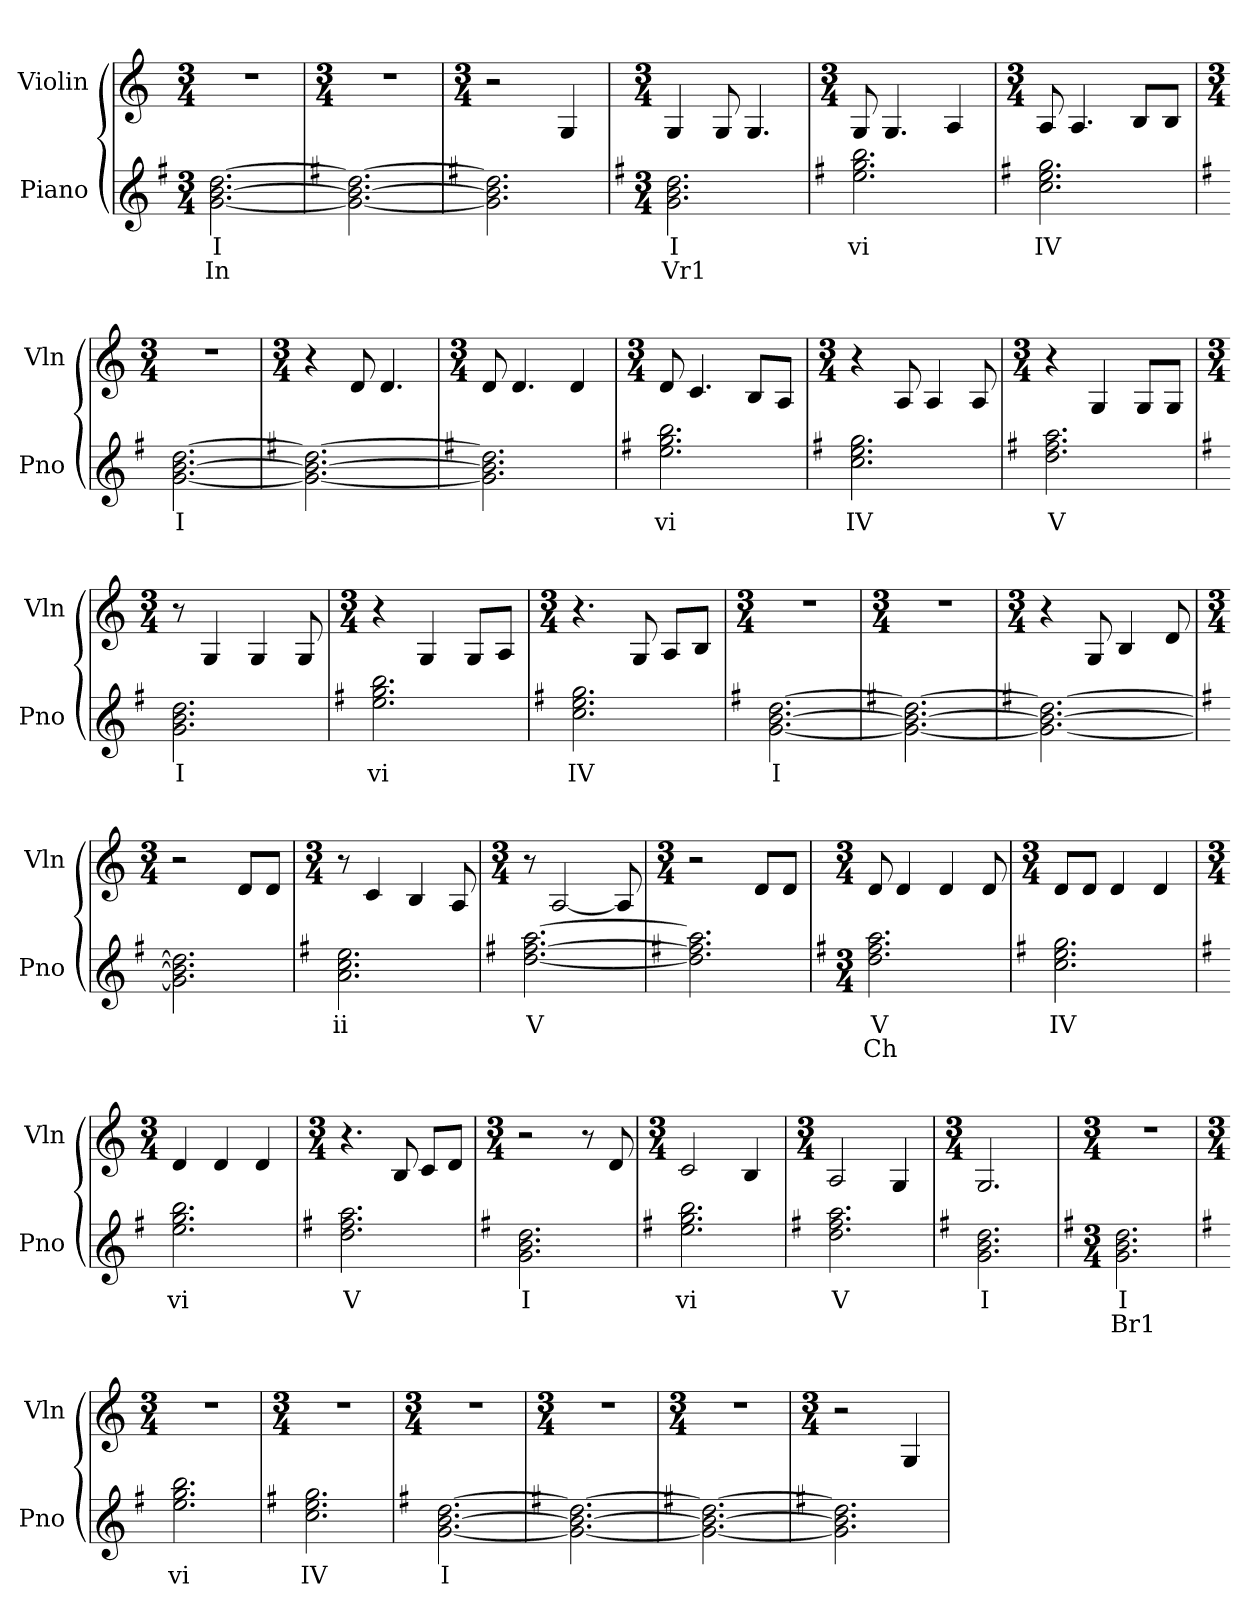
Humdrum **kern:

**kern	**text	**text	**kern
*part2	*part2	*part2	*part1
*staff2	*staff2	*staff2	*staff1
*I"Piano	*	*	*I"Violin
*I'Pno	*	*	*I'Vln
*k[f#]	*	*	*
*G:	*	*	*
*M3/4	*	*	*M3/4
=	=	=	=
[2.g [2.b [2.dd	I	In	2.r
=	=	=	=
*k[f#]	*	*	*
*G:	*	*	*
*	*	*	*M3/4
2.g_ 2.b_ 2.dd_	.	.	2.r
=	=	=	=
*k[f#]	*	*	*
*G:	*	*	*
*	*	*	*M3/4
2.g] 2.b] 2.dd]	.	.	2r
.	.	.	4G
=	=	=	=
*k[f#]	*	*	*
*G:	*	*	*
*M3/4	*	*	*M3/4
2.g 2.b 2.dd	I	Vr1	4G
.	.	.	8G
.	.	.	4.G
=	=	=	=
*k[f#]	*	*	*
*G:	*	*	*
*	*	*	*M3/4
2.ee 2.gg 2.bb	vi	.	8G
.	.	.	4.G
.	.	.	4A
=	=	=	=
*k[f#]	*	*	*
*G:	*	*	*
*	*	*	*M3/4
2.cc 2.ee 2.gg	IV	.	8A
.	.	.	4.A
.	.	.	8BL
.	.	.	8BJ
=	=	=	=
*k[f#]	*	*	*
*G:	*	*	*
*	*	*	*M3/4
[2.g [2.b [2.dd	I	.	2.r
=	=	=	=
*k[f#]	*	*	*
*G:	*	*	*
*	*	*	*M3/4
2.g_ 2.b_ 2.dd_	.	.	4r
.	.	.	8d
.	.	.	4.d
=	=	=	=
*k[f#]	*	*	*
*G:	*	*	*
*	*	*	*M3/4
2.g] 2.b] 2.dd]	.	.	8d
.	.	.	4.d
.	.	.	4d
=	=	=	=
*k[f#]	*	*	*
*G:	*	*	*
*	*	*	*M3/4
2.ee 2.gg 2.bb	vi	.	8d
.	.	.	4.c
.	.	.	8BL
.	.	.	8AJ
=	=	=	=
*k[f#]	*	*	*
*G:	*	*	*
*	*	*	*M3/4
2.cc 2.ee 2.gg	IV	.	4r
.	.	.	8A
.	.	.	4A
.	.	.	8A
=	=	=	=
*k[f#]	*	*	*
*G:	*	*	*
*	*	*	*M3/4
2.dd 2.ff# 2.aa	V	.	4r
.	.	.	4G
.	.	.	8GL
.	.	.	8GJ
=	=	=	=
*k[f#]	*	*	*
*G:	*	*	*
*	*	*	*M3/4
2.g 2.b 2.dd	I	.	8r
.	.	.	4G
.	.	.	4G
.	.	.	8G
=	=	=	=
*k[f#]	*	*	*
*G:	*	*	*
*	*	*	*M3/4
2.ee 2.gg 2.bb	vi	.	4r
.	.	.	4G
.	.	.	8GL
.	.	.	8AJ
=	=	=	=
*k[f#]	*	*	*
*G:	*	*	*
*	*	*	*M3/4
2.cc 2.ee 2.gg	IV	.	4.r
.	.	.	8G
.	.	.	8AL
.	.	.	8BJ
=	=	=	=
*k[f#]	*	*	*
*G:	*	*	*
*	*	*	*M3/4
[2.g [2.b [2.dd	I	.	2.r
=	=	=	=
*k[f#]	*	*	*
*G:	*	*	*
*	*	*	*M3/4
2.g_ 2.b_ 2.dd_	.	.	2.r
=	=	=	=
*k[f#]	*	*	*
*G:	*	*	*
*	*	*	*M3/4
2.g_ 2.b_ 2.dd_	.	.	4r
.	.	.	8G
.	.	.	4B
.	.	.	8d
=	=	=	=
*k[f#]	*	*	*
*G:	*	*	*
*	*	*	*M3/4
2.g] 2.b] 2.dd]	.	.	2r
.	.	.	8dL
.	.	.	8dJ
=	=	=	=
*k[f#]	*	*	*
*G:	*	*	*
*	*	*	*M3/4
2.a 2.cc 2.ee	ii	.	8r
.	.	.	4c
.	.	.	4B
.	.	.	8A
=	=	=	=
*k[f#]	*	*	*
*G:	*	*	*
*	*	*	*M3/4
[2.dd [2.ff# [2.aa	V	.	8r
.	.	.	[2A
.	.	.	8A]
=	=	=	=
*k[f#]	*	*	*
*G:	*	*	*
*	*	*	*M3/4
2.dd] 2.ff#] 2.aa]	.	.	2r
.	.	.	8dL
.	.	.	8dJ
=	=	=	=
*k[f#]	*	*	*
*G:	*	*	*
*M3/4	*	*	*M3/4
2.dd 2.ff# 2.aa	V	Ch	8d
.	.	.	4d
.	.	.	4d
.	.	.	8d
=	=	=	=
*k[f#]	*	*	*
*G:	*	*	*
*	*	*	*M3/4
2.cc 2.ee 2.gg	IV	.	8dL
.	.	.	8dJ
.	.	.	4d
.	.	.	4d
=	=	=	=
*k[f#]	*	*	*
*G:	*	*	*
*	*	*	*M3/4
2.ee 2.gg 2.bb	vi	.	4d
.	.	.	4d
.	.	.	4d
=	=	=	=
*k[f#]	*	*	*
*G:	*	*	*
*	*	*	*M3/4
2.dd 2.ff# 2.aa	V	.	4.r
.	.	.	8B
.	.	.	8cL
.	.	.	8dJ
=	=	=	=
*k[f#]	*	*	*
*G:	*	*	*
*	*	*	*M3/4
2.g 2.b 2.dd	I	.	2r
.	.	.	8r
.	.	.	8d
=	=	=	=
*k[f#]	*	*	*
*G:	*	*	*
*	*	*	*M3/4
2.ee 2.gg 2.bb	vi	.	2c
.	.	.	4B
=	=	=	=
*k[f#]	*	*	*
*G:	*	*	*
*	*	*	*M3/4
2.dd 2.ff# 2.aa	V	.	2A
.	.	.	4G
=	=	=	=
*k[f#]	*	*	*
*G:	*	*	*
*	*	*	*M3/4
2.g 2.b 2.dd	I	.	2.G
=	=	=	=
*k[f#]	*	*	*
*G:	*	*	*
*M3/4	*	*	*M3/4
2.g 2.b 2.dd	I	Br1	2.r
=	=	=	=
*k[f#]	*	*	*
*G:	*	*	*
*	*	*	*M3/4
2.ee 2.gg 2.bb	vi	.	2.r
=	=	=	=
*k[f#]	*	*	*
*G:	*	*	*
*	*	*	*M3/4
2.cc 2.ee 2.gg	IV	.	2.r
=	=	=	=
*k[f#]	*	*	*
*G:	*	*	*
*	*	*	*M3/4
[2.g [2.b [2.dd	I	.	2.r
=	=	=	=
*k[f#]	*	*	*
*G:	*	*	*
*	*	*	*M3/4
2.g_ 2.b_ 2.dd_	.	.	2.r
=	=	=	=
*k[f#]	*	*	*
*G:	*	*	*
*	*	*	*M3/4
2.g_ 2.b_ 2.dd_	.	.	2.r
=	=	=	=
*k[f#]	*	*	*
*G:	*	*	*
*	*	*	*M3/4
2.g] 2.b] 2.dd]	.	.	2r
.	.	.	4G
=	=	=	=
*-	*-	*-	*-
